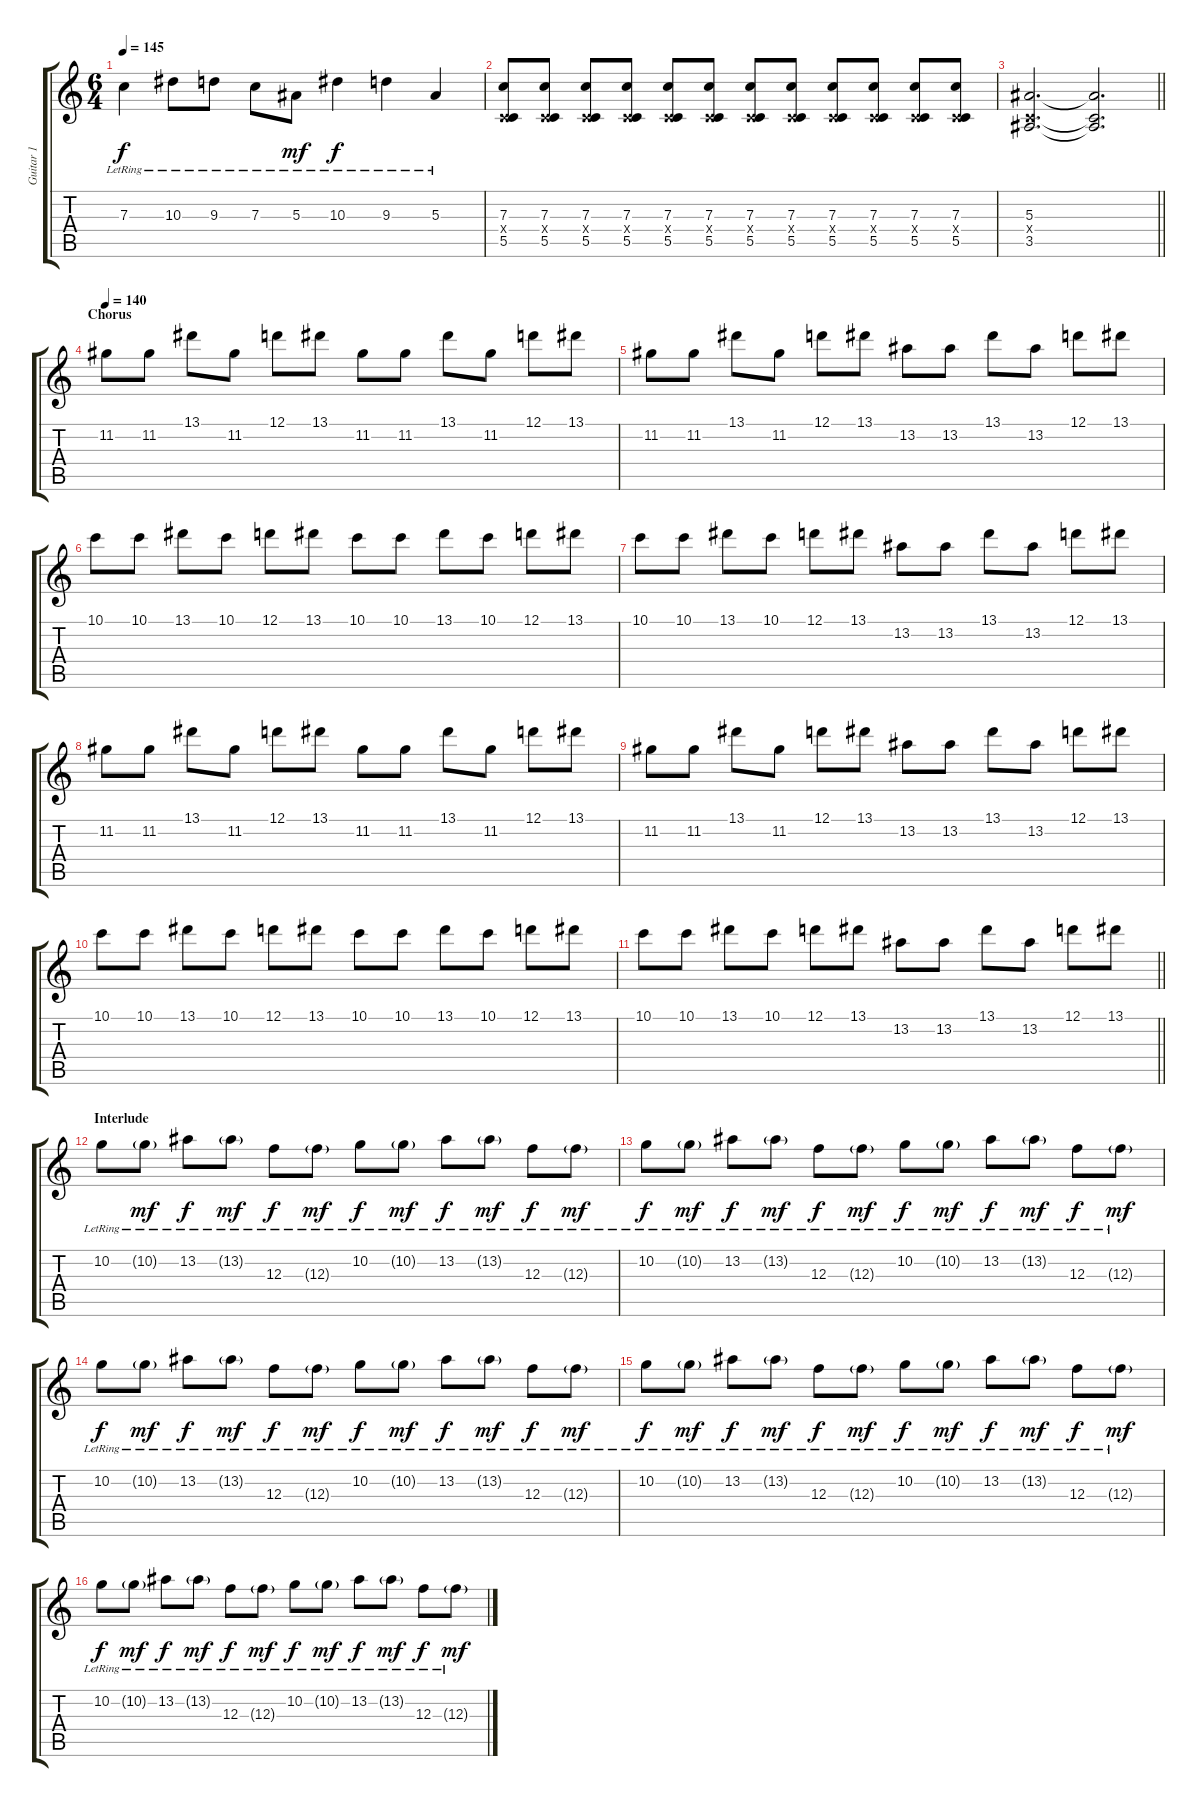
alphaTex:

\track ("Guitar 1" "Guitar 1") {instrument electricguitarclean}
\staff {score tabs}
\tuning (D4 A3 F3 C3 G2 C2) {hide}
\ts (6 4)
\tempo 145
\clef g2
\ks c
7.3{lr}.4{dy f} 10.3{lr}.8 9.3{lr}.8 7.3{lr}.8 5.3{lr}.8{dy mf} 10.3{lr}.4{dy f} 9.3{lr}.4 5.3{lr}.4 |
(7.3 0.4{x} 5.5).8{volume 7 instrument distortionguitar} (7.3 0.4{x} 5.5).8 (7.3 0.4{x} 5.5).8 (7.3 0.4{x} 5.5).8 (7.3 0.4{x} 5.5).8 (7.3 0.4{x} 5.5).8 (7.3 0.4{x} 5.5).8 (7.3 0.4{x} 5.5).8 (7.3 0.4{x} 5.5).8 (7.3 0.4{x} 5.5).8 (7.3 0.4{x} 5.5).8 (7.3 0.4{x} 5.5).8 |
\barLineRight lightlight
(5.3 0.4{x} 3.5).2{d volume 13 balance 8} (5.3{t} 0.4{t} 3.5{t}).2{d} |
\section ("" "Chorus")
\tempo 140
11.2.8 11.2.8 13.1.8 11.2.8 12.1.8 13.1.8 11.2.8 11.2.8 13.1.8 11.2.8 12.1.8 13.1.8 |
11.2.8 11.2.8 13.1.8 11.2.8 12.1.8 13.1.8 13.2.8 13.2.8 13.1.8 13.2.8 12.1.8 13.1.8 |
10.1.8 10.1.8 13.1.8 10.1.8 12.1.8 13.1.8 10.1.8 10.1.8 13.1.8 10.1.8 12.1.8 13.1.8 |
10.1.8 10.1.8 13.1.8 10.1.8 12.1.8 13.1.8 13.2.8 13.2.8 13.1.8 13.2.8 12.1.8 13.1.8 |
11.2.8 11.2.8 13.1.8 11.2.8 12.1.8 13.1.8 11.2.8 11.2.8 13.1.8 11.2.8 12.1.8 13.1.8 |
11.2.8 11.2.8 13.1.8 11.2.8 12.1.8 13.1.8 13.2.8 13.2.8 13.1.8 13.2.8 12.1.8 13.1.8 |
10.1.8 10.1.8 13.1.8 10.1.8 12.1.8 13.1.8 10.1.8 10.1.8 13.1.8 10.1.8 12.1.8 13.1.8 |
\barLineRight lightlight
10.1.8 10.1.8 13.1.8 10.1.8 12.1.8 13.1.8 13.2.8 13.2.8 13.1.8 13.2.8 12.1.8 13.1.8 |
\section ("" "Interlude")
10.2{lr}.8{instrument electricguitarclean} 10.2{g lr}.8{dy mf} 13.2{lr}.8{dy f} 13.2{g lr}.8{dy mf} 12.3{lr}.8{dy f} 12.3{g lr}.8{dy mf} 10.2{lr}.8{dy f} 10.2{g lr}.8{dy mf} 13.2{lr}.8{dy f} 13.2{g lr}.8{dy mf} 12.3{lr}.8{dy f} 12.3{g lr}.8{dy mf} |
10.2{lr}.8{dy f} 10.2{g lr}.8{dy mf} 13.2{lr}.8{dy f} 13.2{g lr}.8{dy mf} 12.3{lr}.8{dy f} 12.3{g lr}.8{dy mf} 10.2{lr}.8{dy f} 10.2{g lr}.8{dy mf} 13.2{lr}.8{dy f} 13.2{g lr}.8{dy mf} 12.3{lr}.8{dy f} 12.3{g lr}.8{dy mf} |
10.2{lr}.8{dy f} 10.2{g lr}.8{dy mf} 13.2{lr}.8{dy f} 13.2{g lr}.8{dy mf} 12.3{lr}.8{dy f} 12.3{g lr}.8{dy mf} 10.2{lr}.8{dy f} 10.2{g lr}.8{dy mf} 13.2{lr}.8{dy f} 13.2{g lr}.8{dy mf} 12.3{lr}.8{dy f} 12.3{g lr}.8{dy mf} |
10.2{lr}.8{dy f} 10.2{g lr}.8{dy mf} 13.2{lr}.8{dy f} 13.2{g lr}.8{dy mf} 12.3{lr}.8{dy f} 12.3{g lr}.8{dy mf} 10.2{lr}.8{dy f} 10.2{g lr}.8{dy mf} 13.2{lr}.8{dy f} 13.2{g lr}.8{dy mf} 12.3{lr}.8{dy f} 12.3{g lr}.8{dy mf} |
10.2{lr}.8{dy f} 10.2{g lr}.8{dy mf} 13.2{lr}.8{dy f} 13.2{g lr}.8{dy mf} 12.3{lr}.8{dy f} 12.3{g lr}.8{dy mf} 10.2{lr}.8{dy f} 10.2{g lr}.8{dy mf} 13.2{lr}.8{dy f} 13.2{g lr}.8{dy mf} 12.3{lr}.8{dy f} 12.3{g lr}.8{dy mf}
